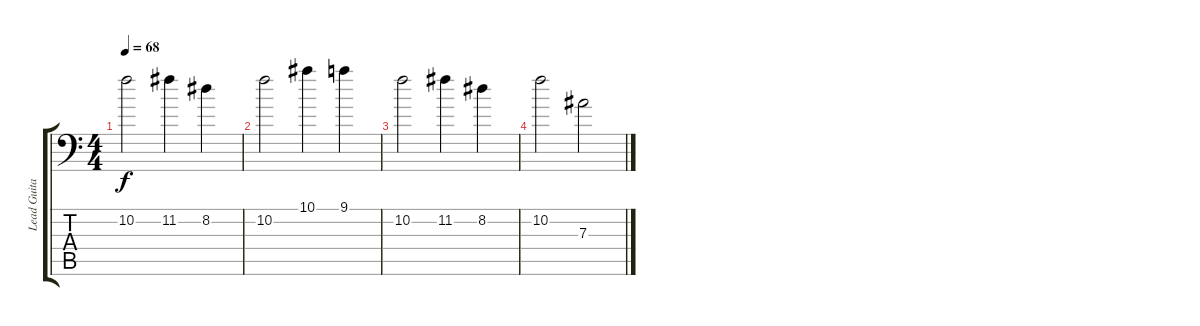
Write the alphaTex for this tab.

\track ("Lead Guitar" "Lead Guita") {instrument acousticguitarsteel}
\staff {score tabs}
\tuning (C4 G3 Eb3 Bb2 F2 Bb1) {hide}
\ts (4 4)
\tempo 68
\clef f4
\ks c
10.2.2{dy f} 11.2.4 8.2.4 |
10.2.2 10.1.4 9.1.4 |
10.2.2 11.2.4 8.2.4 |
10.2.2 7.3.2
